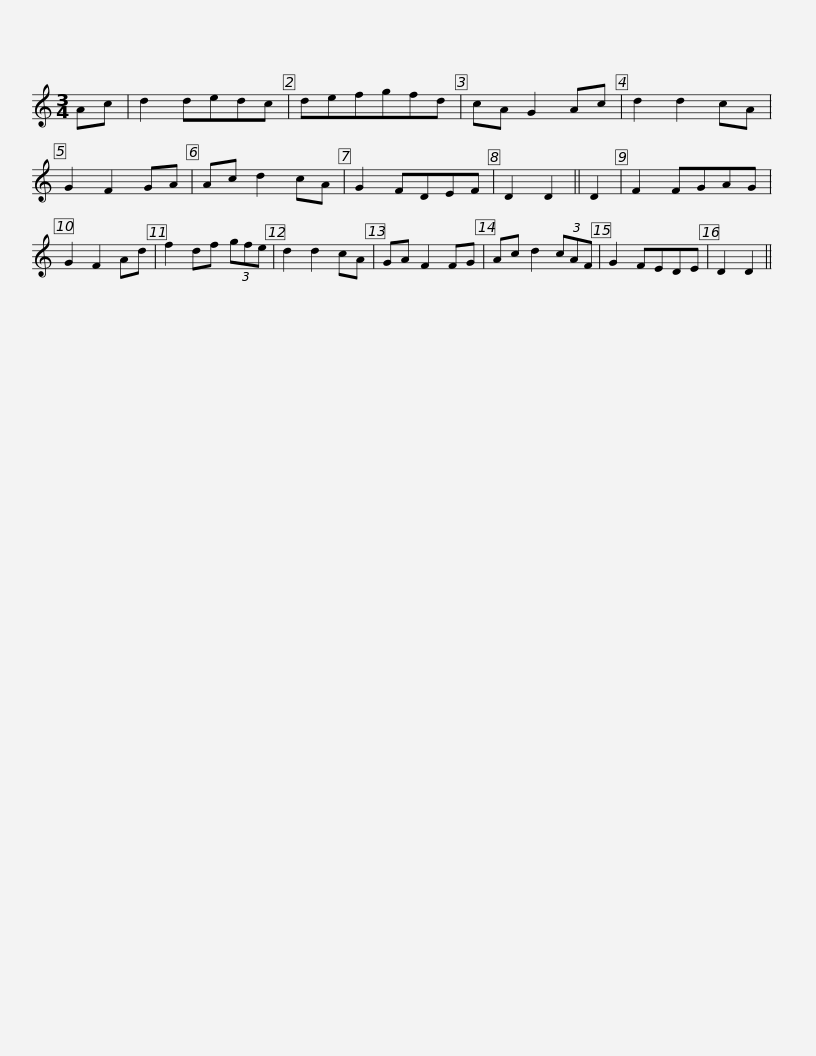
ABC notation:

X:1
L:1/8
M:3/4
I:linebreak $
K:C
V:1 treble
V:1
 Ac | d2 dedc | defgfd | cA G2 Ac | d2 d2 cA | %5
 G2 F2 GA | Ac d2 cA | G2 FDEF | D2 D2 || D2 |$ %10
 F2 FGAG | G2 F2 Ad | f2 df (3gfe | d2 d2 cA | GA F2 FG | %15
 Ac d2 (3cAF | G2 FEDE | D2 D2 || %18
